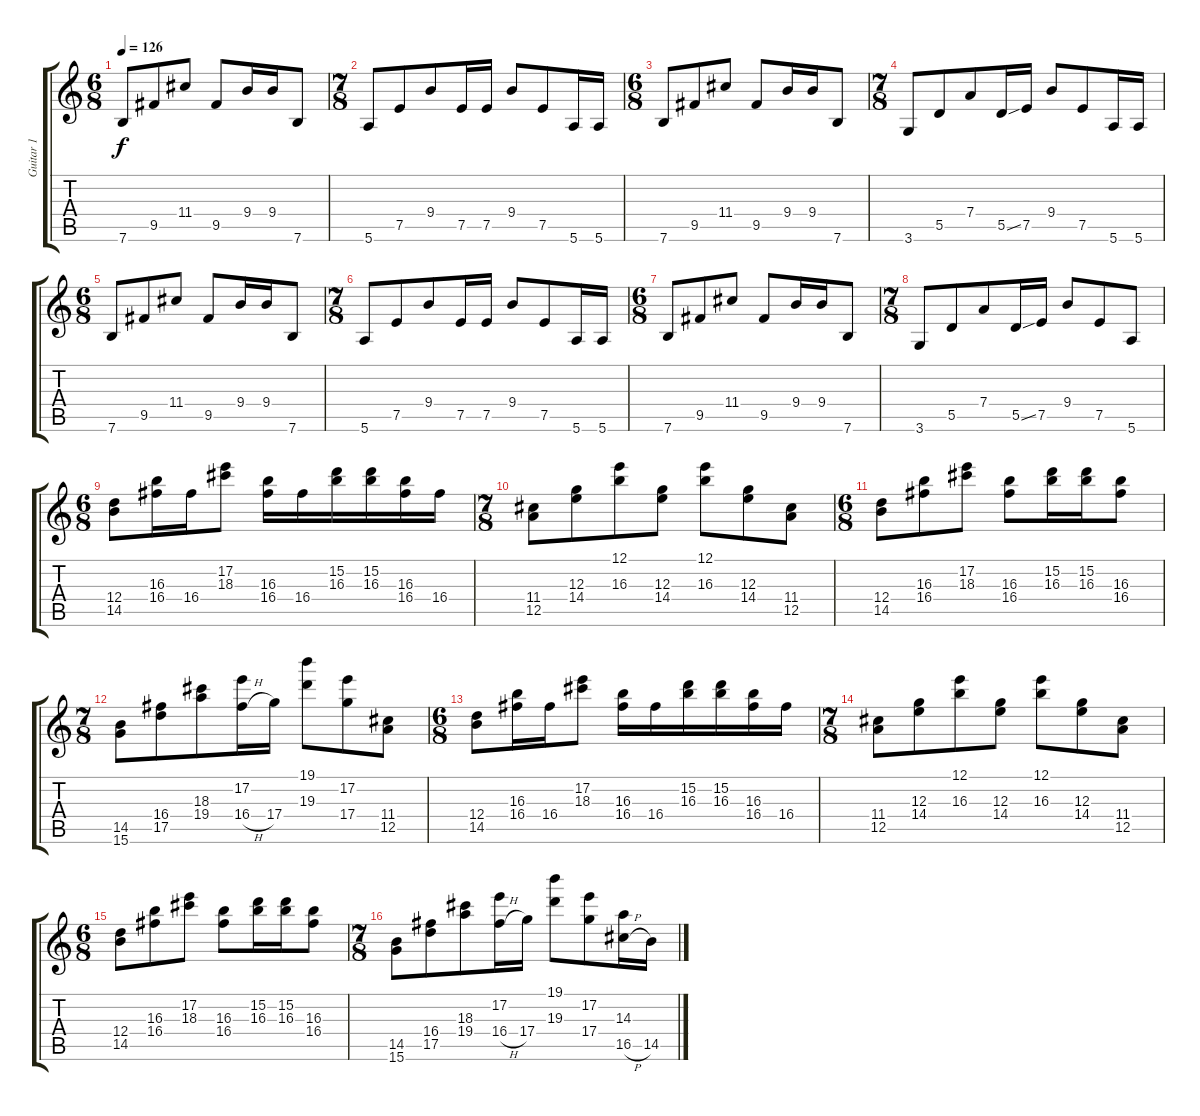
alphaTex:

\track ("Guitar 1" "Guitar 1") {instrument overdrivenguitar}
\staff {score tabs}
\tuning (E4 B3 G3 D3 A2 E2) {hide}
\ts (6 8)
\tempo 126
\clef g2
\ks c
7.6.8{dy f} 9.5.8 11.4.8 9.5.8 9.4.16 9.4.16 7.6.8 |
\ts (7 8)
5.6.8 7.5.8 9.4.8 7.5.16 7.5.16 9.4.8 7.5.8 5.6.16 5.6.16 |
\ts (6 8)
7.6.8 9.5.8 11.4.8 9.5.8 9.4.16 9.4.16 7.6.8 |
\ts (7 8)
3.6.8 5.5.8 7.4.8 5.5{ss}.16 7.5.16 9.4.8 7.5.8 5.6.16 5.6.16 |
\ts (6 8)
7.6.8 9.5.8 11.4.8 9.5.8 9.4.16 9.4.16 7.6.8 |
\ts (7 8)
5.6.8 7.5.8 9.4.8 7.5.16 7.5.16 9.4.8 7.5.8 5.6.16 5.6.16 |
\ts (6 8)
7.6.8 9.5.8 11.4.8 9.5.8 9.4.16 9.4.16 7.6.8 |
\ts (7 8)
3.6.8 5.5.8 7.4.8 5.5{ss}.16 7.5.16 9.4.8 7.5.8 5.6.8 |
\ts (6 8)
(12.4 14.5).8 (16.3 16.4).16 16.4.16 (17.2 18.3).8 (16.3 16.4).16 16.4.16 (15.2 16.3).16 (15.2 16.3).16 (16.3 16.4).16 16.4.16 |
\ts (7 8)
(11.4 12.5).8 (12.3 14.4).8 (12.1 16.3).8 (12.3 14.4).8 (12.1 16.3).8 (12.3 14.4).8 (11.4 12.5).8 |
\ts (6 8)
(12.4 14.5).8 (16.3 16.4).8 (17.2 18.3).8 (16.3 16.4).8 (15.2 16.3).16 (15.2 16.3).16 (16.3 16.4).8 |
\ts (7 8)
(14.5 15.6).8 (16.4 17.5).8 (18.3 19.4).8 (17.2 16.4{h}).16 17.4.16 (19.1 19.3).8 (17.2 17.4).8 (11.4 12.5).8 |
\ts (6 8)
(12.4 14.5).8 (16.3 16.4).16 16.4.16 (17.2 18.3).8 (16.3 16.4).16 16.4.16 (15.2 16.3).16 (15.2 16.3).16 (16.3 16.4).16 16.4.16 |
\ts (7 8)
(11.4 12.5).8 (12.3 14.4).8 (12.1 16.3).8 (12.3 14.4).8 (12.1 16.3).8 (12.3 14.4).8 (11.4 12.5).8 |
\ts (6 8)
(12.4 14.5).8 (16.3 16.4).8 (17.2 18.3).8 (16.3 16.4).8 (15.2 16.3).16 (15.2 16.3).16 (16.3 16.4).8 |
\ts (7 8)
(14.5 15.6).8 (16.4 17.5).8 (18.3 19.4).8 (17.2 16.4{h}).16 17.4.16 (19.1 19.3).8 (17.2 17.4).8 (14.3 16.5{h}).16 14.5.16
